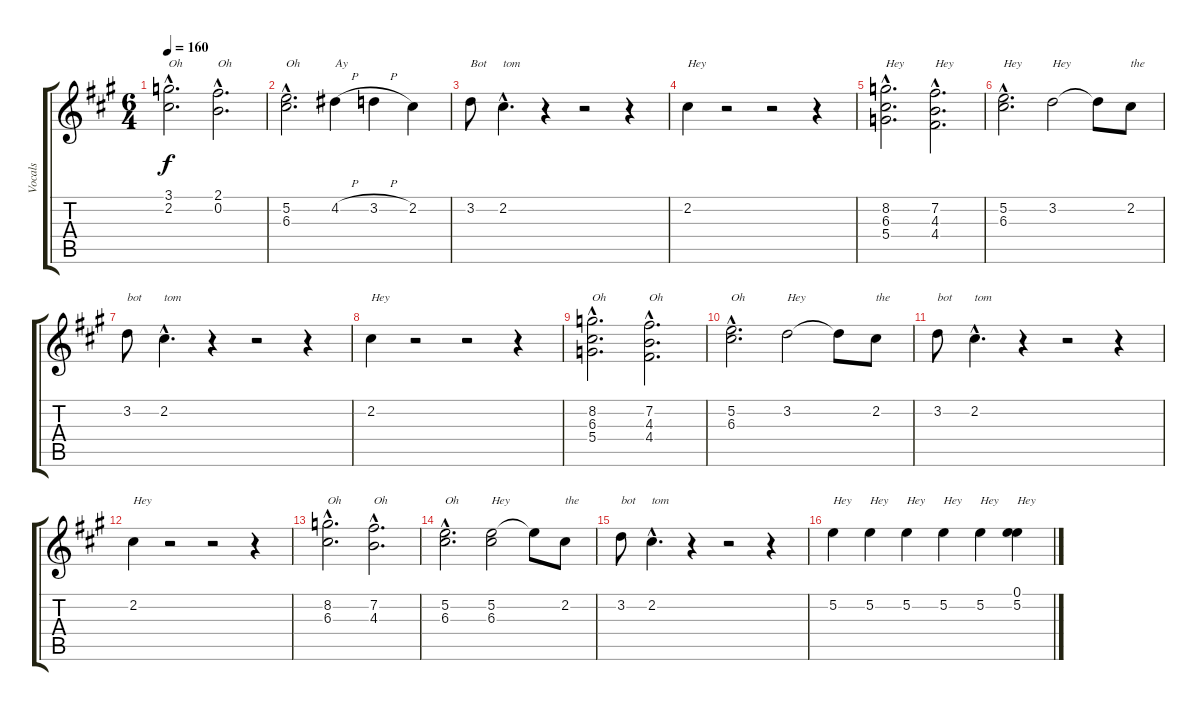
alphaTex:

\track ("Vocals" "Vocals") {instrument distortionguitar}
\staff {score tabs}
\tuning (E4 B3 G3 D3 A2 E2) {hide}
\ts (6 4)
\section ("" "")
\tempo 160
\clef g2
\ks a
(3.1{hac} 2.2{hac}).2{d txt "Oh" dy f} (2.1{hac} 0.2{hac}).2{d txt "Oh"} |
(5.2{hac} 6.3{hac}).2{d txt "Oh"} 4.2{h}.4{txt "Ay"} 3.2{h}.4 2.2.4 |
3.2.8{txt "Bot"} 2.2{hac}.4{d txt "tom"} r.4 r.2 r.4 |
2.2.4{txt "Hey"} r.2 r.2 r.4 |
(8.2{hac} 6.3{hac} 5.4{hac}).2{d txt "Hey"} (7.2{hac} 4.3{hac} 4.4{hac}).2{d txt "Hey"} |
(5.2{hac} 6.3{hac}).2{d txt "Hey"} 3.2.2{txt "Hey"} 3.2{t}.8 2.2.8{txt "the"} |
3.2.8{txt "bot"} 2.2{hac}.4{d txt "tom"} r.4 r.2 r.4 |
2.2.4{txt "Hey"} r.2 r.2 r.4 |
(8.2{hac} 6.3{hac} 5.4{hac}).2{d txt "Oh"} (7.2{hac} 4.3{hac} 4.4{hac}).2{d txt "Oh"} |
(5.2{hac} 6.3{hac}).2{d txt "Oh"} 3.2.2{txt "Hey"} 3.2{t}.8 2.2.8{txt "the"} |
3.2.8{txt "bot"} 2.2{hac}.4{d txt "tom"} r.4 r.2 r.4 |
2.2.4{txt "Hey"} r.2 r.2 r.4 |
(8.2{hac} 6.3{hac}).2{d txt "Oh"} (7.2{hac} 4.3{hac}).2{d txt "Oh"} |
(5.2{hac} 6.3{hac}).2{d txt "Oh"} (5.2 6.3).2{txt "Hey"} 5.2{t}.8 2.2.8{txt "the"} |
3.2.8{txt "bot"} 2.2{hac}.4{d txt "tom"} r.4 r.2 r.4 |
5.2.4{txt "Hey"} 5.2.4{txt "Hey"} 5.2.4{txt "Hey"} 5.2.4{txt "Hey"} 5.2.4{txt "Hey"} (0.1 5.2).4{txt "Hey"}
